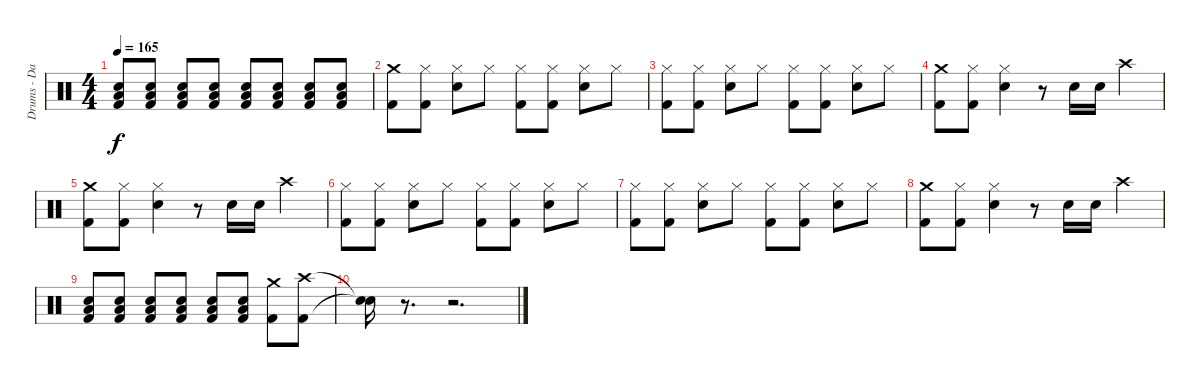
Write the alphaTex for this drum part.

\track ("Drums - David Holland" "Drums - Da") {instrument percussion}
\staff {score}
\articulation defaults
\ts (4 4)
\tempo 165
\clef neutral
\ks c
("Low Floor Tom (hit)" "Snare (hit) 2" "Kick (hit) 2").8{dy f} ("Low Floor Tom (hit)" "Snare (hit) 2" "Kick (hit) 2").8 ("Low Floor Tom (hit)" "Snare (hit) 2" "Kick (hit) 2").8 ("Low Floor Tom (hit)" "Snare (hit) 2" "Kick (hit) 2").8 ("Low Floor Tom (hit)" "Snare (hit) 2" "Kick (hit) 2").8 ("Low Floor Tom (hit)" "Snare (hit) 2" "Kick (hit) 2").8 ("Low Floor Tom (hit)" "Snare (hit) 2" "Kick (hit) 2").8 ("Low Floor Tom (hit)" "Snare (hit) 2" "Kick (hit) 2").8 |
("Crash medium (hit)" "Kick (hit) 2").8 ("Hi-Hat (closed)" "Kick (hit) 2").8 ("Hi-Hat (closed)" "Snare (hit) 2").8 "Hi-Hat (closed)".8 ("Hi-Hat (closed)" "Kick (hit) 2").8 ("Hi-Hat (closed)" "Kick (hit) 2").8 ("Hi-Hat (closed)" "Snare (hit) 2").8 "Hi-Hat (closed)".8 |
("Hi-Hat (closed)" "Kick (hit) 2").8 ("Hi-Hat (closed)" "Kick (hit) 2").8 ("Hi-Hat (closed)" "Snare (hit) 2").8 "Hi-Hat (closed)".8 ("Hi-Hat (closed)" "Kick (hit) 2").8 ("Hi-Hat (closed)" "Kick (hit) 2").8 ("Hi-Hat (closed)" "Snare (hit) 2").8 "Hi-Hat (closed)".8 |
("Crash medium (hit)" "Kick (hit) 2").8 ("Hi-Hat (closed)" "Kick (hit) 2").8 ("Hi-Hat (closed)" "Snare (hit) 2").4 r.8 "Snare (hit) 2".16 "Snare (hit) 2".16 "Crash high (hit)".4 |
("Crash medium (hit)" "Kick (hit) 2").8 ("Hi-Hat (closed)" "Kick (hit) 2").8 ("Hi-Hat (closed)" "Snare (hit) 2").4 r.8 "Snare (hit) 2".16 "Snare (hit) 2".16 "Crash high (hit)".4 |
("Hi-Hat (closed)" "Kick (hit) 2").8 ("Hi-Hat (closed)" "Kick (hit) 2").8 ("Hi-Hat (closed)" "Snare (hit) 2").8 "Hi-Hat (closed)".8 ("Hi-Hat (closed)" "Kick (hit) 2").8 ("Hi-Hat (closed)" "Kick (hit) 2").8 ("Hi-Hat (closed)" "Snare (hit) 2").8 "Hi-Hat (closed)".8 |
("Hi-Hat (closed)" "Kick (hit) 2").8 ("Hi-Hat (closed)" "Kick (hit) 2").8 ("Hi-Hat (closed)" "Snare (hit) 2").8 "Hi-Hat (closed)".8 ("Hi-Hat (closed)" "Kick (hit) 2").8 ("Hi-Hat (closed)" "Kick (hit) 2").8 ("Hi-Hat (closed)" "Snare (hit) 2").8 "Hi-Hat (closed)".8 |
("Crash medium (hit)" "Kick (hit) 2").8 ("Hi-Hat (closed)" "Kick (hit) 2").8 ("Hi-Hat (closed)" "Snare (hit) 2").4 r.8 "Snare (hit) 2".16 "Snare (hit) 2".16 "Crash high (hit)".4 |
("Low Floor Tom (hit)" "Snare (hit) 2" "Kick (hit) 2").8 ("Low Floor Tom (hit)" "Snare (hit) 2" "Kick (hit) 2").8 ("Low Floor Tom (hit)" "Snare (hit) 2" "Kick (hit) 2").8 ("Low Floor Tom (hit)" "Snare (hit) 2" "Kick (hit) 2").8 ("Low Floor Tom (hit)" "Snare (hit) 2" "Kick (hit) 2").8 ("Low Floor Tom (hit)" "Snare (hit) 2" "Kick (hit) 2").8 ("Crash medium (hit)" "Kick (hit) 2").8 ("Crash high (hit)" "Kick (hit) 2").8 |
("Snare (hit)"{t} "Snare (hit)"{t}).16 r.8{d} r.2{d}
